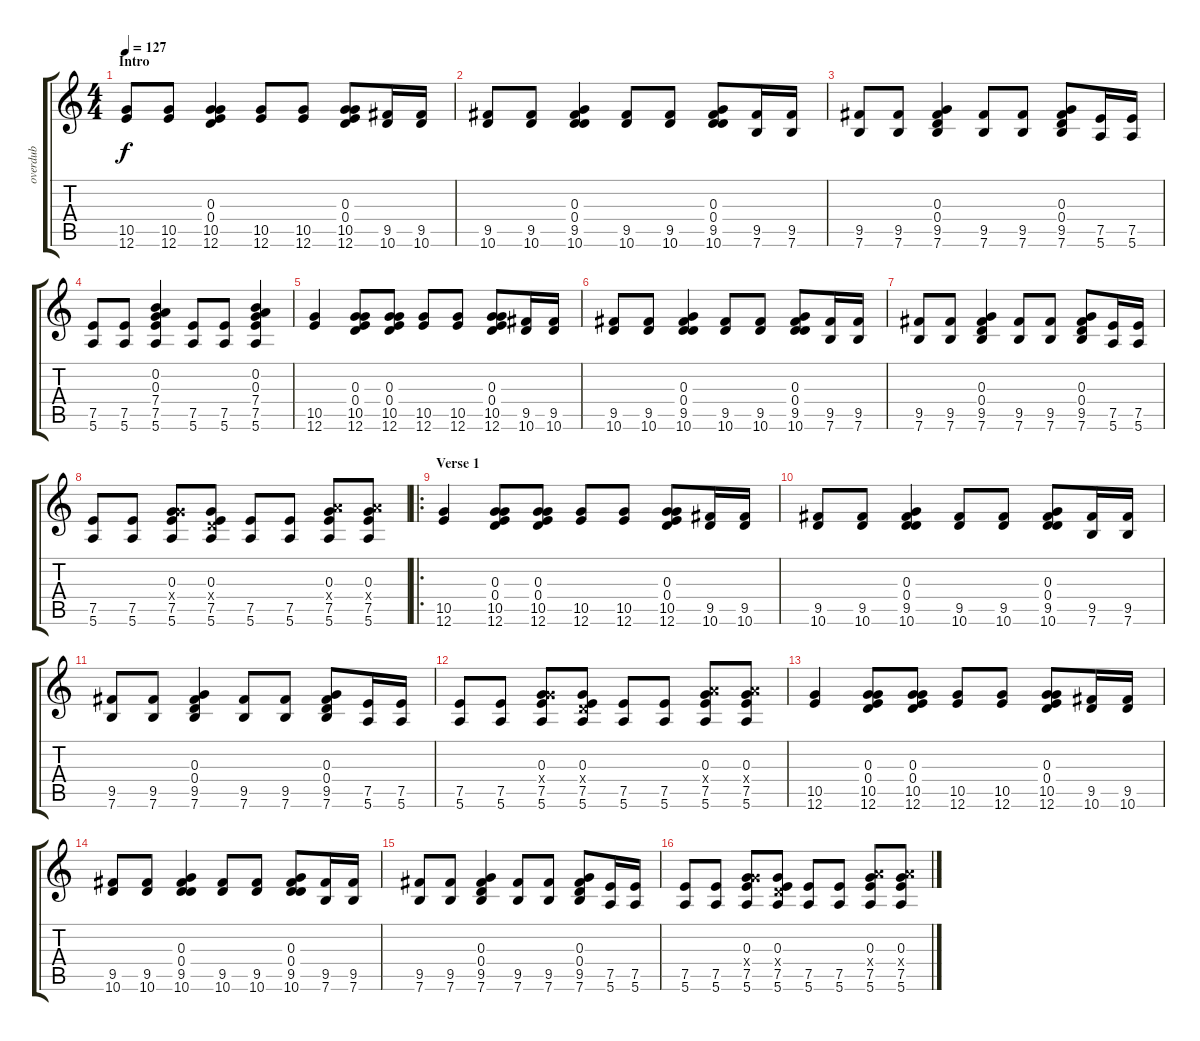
\track ("overdub" "overdub") {instrument distortionguitar}
\staff {score tabs}
\tuning (E4 B3 G3 D3 A2 E2) {hide}
\ts (4 4)
\section ("" "Intro")
\tempo 127
\clef g2
\ks c
(10.5 12.6).8{dy f volume 9 instrument distortionguitar} (10.5 12.6).8 (0.3 0.4 10.5 12.6).4 (10.5 12.6).8 (10.5 12.6).8 (0.3 0.4 10.5 12.6).8 (9.5 10.6).16 (9.5 10.6).16 |
(9.5 10.6).8 (9.5 10.6).8 (0.3 0.4 9.5 10.6).4 (9.5 10.6).8 (9.5 10.6).8 (0.3 0.4 9.5 10.6).8 (9.5 7.6).16 (9.5 7.6).16 |
(9.5 7.6).8 (9.5 7.6).8 (0.3 0.4 9.5 7.6).4 (9.5 7.6).8 (9.5 7.6).8 (0.3 0.4 9.5 7.6).8 (7.5 5.6).16 (7.5 5.6).16 |
(7.5 5.6).8 (7.5 5.6).8 (0.2 0.3 7.4 7.5 5.6).4 (7.5 5.6).8 (7.5 5.6).8 (0.2 0.3 7.4 7.5 5.6).4 |
(10.5 12.6).4 (0.3 0.4 10.5 12.6).8 (0.3 0.4 10.5 12.6).8 (10.5 12.6).8 (10.5 12.6).8 (0.3 0.4 10.5 12.6).8 (9.5 10.6).16 (9.5 10.6).16 |
(9.5 10.6).8 (9.5 10.6).8 (0.3 0.4 9.5 10.6).4 (9.5 10.6).8 (9.5 10.6).8 (0.3 0.4 9.5 10.6).8 (9.5 7.6).16 (9.5 7.6).16 |
(9.5 7.6).8 (9.5 7.6).8 (0.3 0.4 9.5 7.6).4 (9.5 7.6).8 (9.5 7.6).8 (0.3 0.4 9.5 7.6).8 (7.5 5.6).16 (7.5 5.6).16 |
(7.5 5.6).8 (7.5 5.6).8 (0.3 5.4{x} 7.5 5.6).8 (0.3 0.4{x} 7.5 5.6).8 (7.5 5.6).8 (7.5 5.6).8 (0.3 7.4{x} 7.5 5.6).8 (0.3 7.4{x} 7.5 5.6).8 |
\ro
\section ("" "Verse 1")
(10.5 12.6).4 (0.3 0.4 10.5 12.6).8 (0.3 0.4 10.5 12.6).8 (10.5 12.6).8 (10.5 12.6).8 (0.3 0.4 10.5 12.6).8 (9.5 10.6).16 (9.5 10.6).16 |
(9.5 10.6).8 (9.5 10.6).8 (0.3 0.4 9.5 10.6).4 (9.5 10.6).8 (9.5 10.6).8 (0.3 0.4 9.5 10.6).8 (9.5 7.6).16 (9.5 7.6).16 |
(9.5 7.6).8 (9.5 7.6).8 (0.3 0.4 9.5 7.6).4 (9.5 7.6).8 (9.5 7.6).8 (0.3 0.4 9.5 7.6).8 (7.5 5.6).16 (7.5 5.6).16 |
(7.5 5.6).8 (7.5 5.6).8 (0.3 5.4{x} 7.5 5.6).8 (0.3 0.4{x} 7.5 5.6).8 (7.5 5.6).8 (7.5 5.6).8 (0.3 7.4{x} 7.5 5.6).8 (0.3 7.4{x} 7.5 5.6).8 |
(10.5 12.6).4 (0.3 0.4 10.5 12.6).8 (0.3 0.4 10.5 12.6).8 (10.5 12.6).8 (10.5 12.6).8 (0.3 0.4 10.5 12.6).8 (9.5 10.6).16 (9.5 10.6).16 |
(9.5 10.6).8 (9.5 10.6).8 (0.3 0.4 9.5 10.6).4 (9.5 10.6).8 (9.5 10.6).8 (0.3 0.4 9.5 10.6).8 (9.5 7.6).16 (9.5 7.6).16 |
(9.5 7.6).8 (9.5 7.6).8 (0.3 0.4 9.5 7.6).4 (9.5 7.6).8 (9.5 7.6).8 (0.3 0.4 9.5 7.6).8 (7.5 5.6).16 (7.5 5.6).16 |
(7.5 5.6).8 (7.5 5.6).8 (0.3 5.4{x} 7.5 5.6).8 (0.3 0.4{x} 7.5 5.6).8 (7.5 5.6).8 (7.5 5.6).8 (0.3 7.4{x} 7.5 5.6).8 (0.3 7.4{x} 7.5 5.6).8
